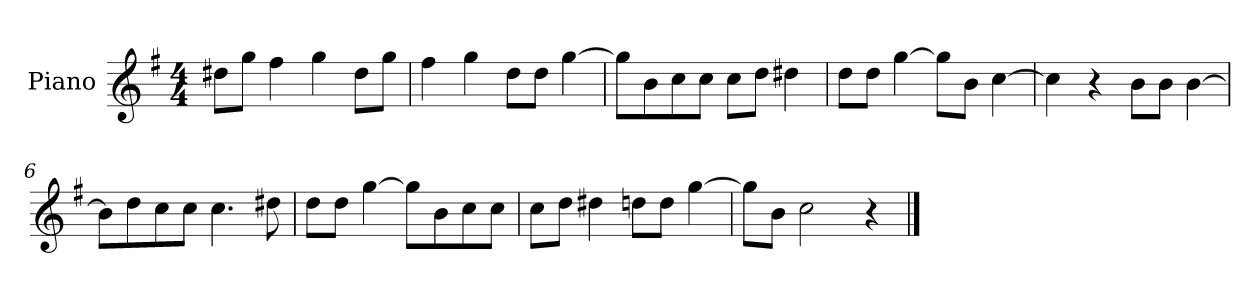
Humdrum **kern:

**kern
*part1
*staff1
*I"Piano
*I'P-no
*clefG2
*k[f#]
*M4/4
*MM90
=1
8dd#X\L
8gg\J
4ff#\
4gg\
8dd#\L
8gg\J
=2
4ff#\
4gg\
8dd\L
8dd\J
[4gg\
=3
8gg\L]
8b\
8cc\
8cc\J
8cc\L
8dd\J
4dd#X\
=4
8dd\L
8dd\J
[4gg\
8gg\L]
8b\J
[4cc\
=5
4cc\]
4r
8b\L
8b\J
[4b\
=6
8b\L]
8dd\
8cc\
8cc\J
4.cc\
8dd#X\
!!LO:LB:g=z
=7
8dd\L
8dd\J
[4gg\
8gg\L]
8b\
8cc\
8cc\J
=8
8cc\L
8dd\J
4dd#X\
8ddn\L
8dd\J
[4gg\
=9
8gg\L]
8b\J
2cc\
4r
==
*-
